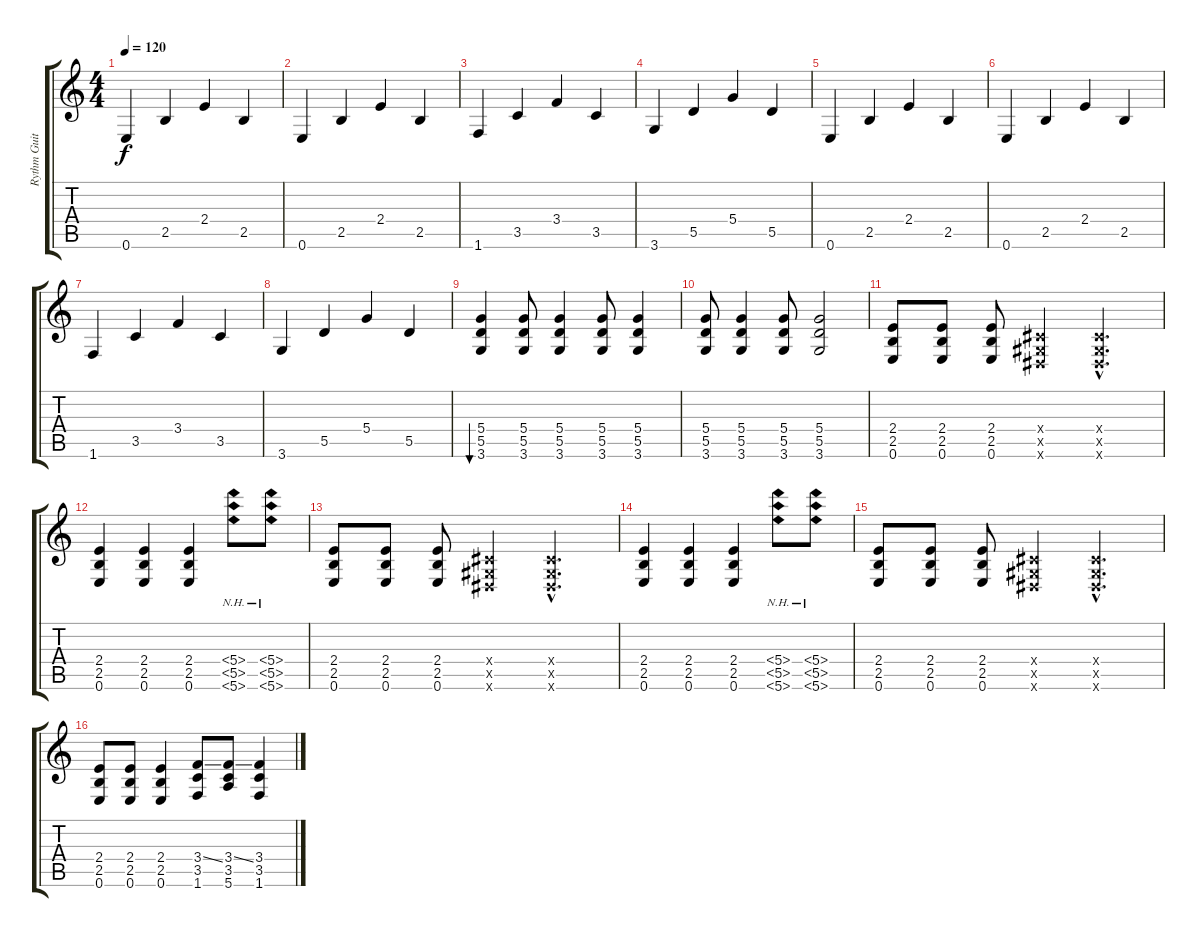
\track ("Rythm Guitar- Brendan " "Rythm Guit") {instrument distortionguitar}
\staff {score tabs}
\tuning (E4 B3 G3 D3 A2 E2) {hide}
\ts (4 4)
\tempo 120
\clef g2
\ks c
0.6.4{dy f instrument distortionguitar} 2.5.4 2.4.4 2.5.4 |
0.6.4 2.5.4 2.4.4 2.5.4 |
1.6.4 3.5.4 3.4.4 3.5.4 |
3.6.4 5.5.4 5.4.4 5.5.4 |
0.6.4 2.5.4 2.4.4 2.5.4 |
0.6.4 2.5.4 2.4.4 2.5.4 |
1.6.4 3.5.4 3.4.4 3.5.4 |
3.6.4 5.5.4 5.4.4 5.5.4 |
(5.4 5.5 3.6).4{bu 120} (5.4 5.5 3.6).8 (5.4 5.5 3.6).4 (5.4 5.5 3.6).8 (5.4 5.5 3.6).4 |
(5.4 5.5 3.6).8 (5.4 5.5 3.6).4 (5.4 5.5 3.6).8 (5.4 5.5 3.6).2 |
(2.4 2.5 0.6).8 (2.4 2.5 0.6).8 (2.4 2.5 0.6).8 (-1.4{x} -1.5{x} -1.6{x}).4 (-1.4{hac x} -1.5{hac x} -1.6{hac x}).4{d} |
(2.4 2.5 0.6).4 (2.4 2.5 0.6).4 (2.4 2.5 0.6).4 (5.4{nh} 5.5{nh} 5.6{nh}).8 (5.4{nh} 5.5{nh} 5.6{nh}).8 |
(2.4 2.5 0.6).8 (2.4 2.5 0.6).8 (2.4 2.5 0.6).8 (-1.4{x} -1.5{x} -1.6{x}).4 (-1.4{hac x} -1.5{hac x} -1.6{hac x}).4{d} |
(2.4 2.5 0.6).4 (2.4 2.5 0.6).4 (2.4 2.5 0.6).4 (5.4{nh} 5.5{nh} 5.6{nh}).8 (5.4{nh} 5.5{nh} 5.6{nh}).8 |
(2.4 2.5 0.6).8 (2.4 2.5 0.6).8 (2.4 2.5 0.6).8 (-1.4{x} -1.5{x} -1.6{x}).4 (-1.4{hac x} -1.5{hac x} -1.6{hac x}).4{d} |
(2.4 2.5 0.6).8 (2.4 2.5 0.6).8 (2.4 2.5 0.6).4 (3.4{ss} 3.5 1.6).8 (3.4{ss} 3.5 5.6).8 (3.4 3.5 1.6).4
